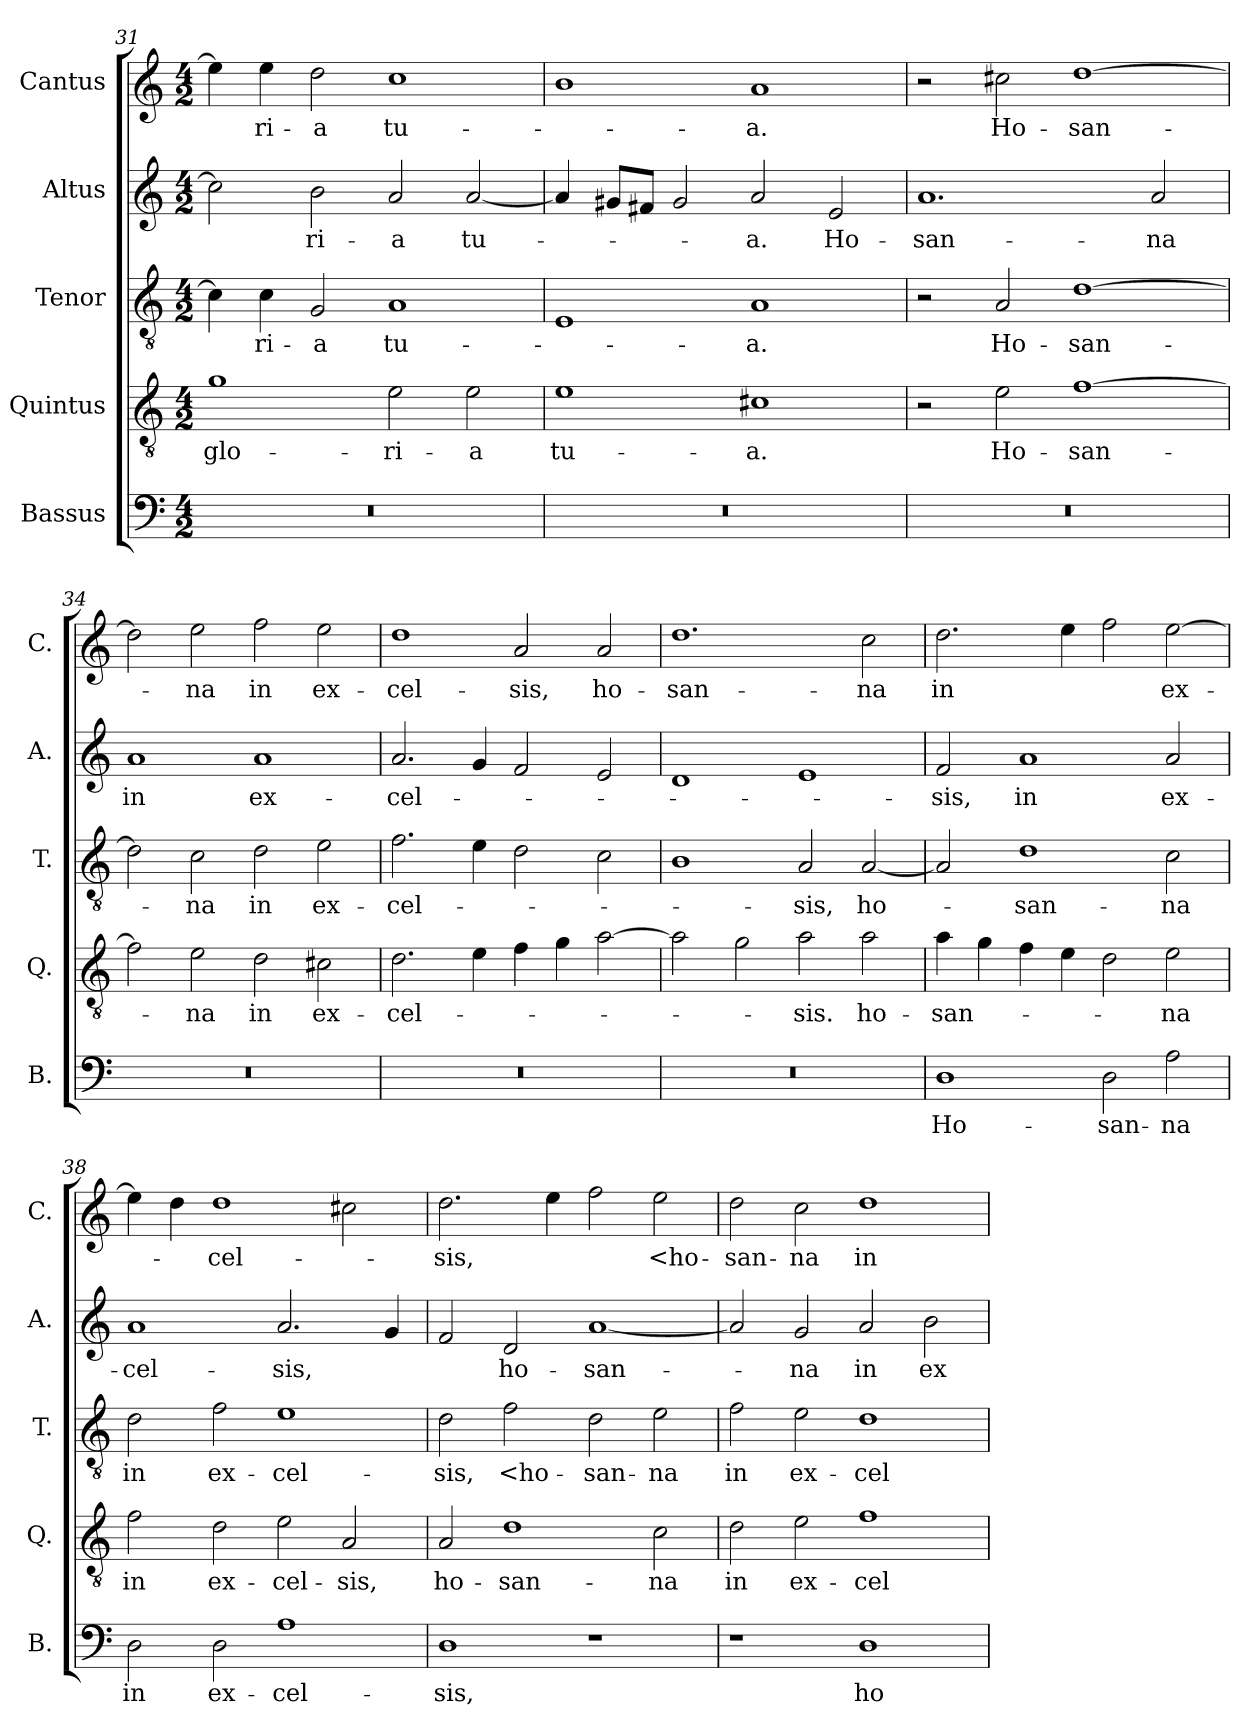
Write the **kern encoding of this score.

**kern	**text	**kern	**text	**kern	**text	**kern	**text	**kern	**text
*part5	*part5	*part4	*part4	*part3	*part3	*part2	*part2	*part1	*part1
*staff5	*staff5	*staff4	*staff4	*staff3	*staff3	*staff2	*staff2	*staff1	*staff1
*I"Bassus	*	*I"Quintus	*	*I"Tenor	*	*I"Altus	*	*I"Cantus	*
*I'B.	*	*I'Q.	*	*I'T.	*	*I'A.	*	*I'C.	*
*clefF4	*	*clefGv2	*	*clefGv2	*	*clefG2	*	*clefG2	*
*	*	*ITrd7c12	*	*ITrd7c12	*	*	*	*	*
*k[]	*	*k[]	*	*k[]	*	*k[]	*	*k[]	*
*C:	*	*C:	*	*C:	*	*C:	*	*C:	*
*M4/2	*	*M4/2	*	*M4/2	*	*M4/2	*	*M4/2	*
=31	=31	=31	=31	=31	=31	=31	=31	=31	=31
0r	.	1G\	glo-	4C\]	.	2cc\]	.	4ee\]	.
.	.	.	.	4C\	-ri-	.	.	4ee\	-ri-
.	.	.	.	2GG/	-a	2b\	-ri-	2dd\	-a
.	.	2E\	-ri-	1AA/	tu-	2a/	-a	1cc\	tu-
.	.	2E\	-a	.	.	[2a/	tu-	.	.
=32	=32	=32	=32	=32	=32	=32	=32	=32	=32
0r	.	1E\	tu-	1EE/	.	4a/]	.	1b\	.
.	.	.	.	.	.	8g#/L	.	.	.
.	.	.	.	.	.	8f#/J	.	.	.
.	.	.	.	.	.	2g#/	.	.	.
.	.	1C#X\	-a.	1AA/	-a.	2a/	-a.	1a/	-a.
.	.	.	.	.	.	2e/	Ho-	.	.
=33	=33	=33	=33	=33	=33	=33	=33	=33	=33
0r	.	2r	.	2r	.	1.a/	-san-	2r	.
.	.	2E\	Ho-	2AA/	Ho-	.	.	2cc#X\	Ho-
.	.	[1F\	-san-	[1D\	-san-	.	.	[1dd\	-san-
.	.	.	.	.	.	2a/	-na	.	.
=34	=34	=34	=34	=34	=34	=34	=34	=34	=34
0r	.	2F\]	.	2D\]	.	1a/	in	2dd\]	.
.	.	2E\	-na	2C\	-na	.	.	2ee\	-na
.	.	2D\	in	2D\	in	1a/	ex-	2ff\	in
.	.	2C#X\	ex-	2E\	ex-	.	.	2ee\	ex-
=35	=35	=35	=35	=35	=35	=35	=35	=35	=35
0r	.	2.D\	-cel-	2.F\	-cel-	2.a/	-cel-	1dd\	-cel-
.	.	4E\	.	4E\	.	4g/	.	.	.
.	.	4F\	.	2D\	.	2f/	.	2a/	-sis,
.	.	4G\	.	.	.	.	.	.	.
.	.	[2A\	.	2C\	.	2e/	.	2a/	ho-
=36	=36	=36	=36	=36	=36	=36	=36	=36	=36
0r	.	2A\]	.	1BB\	.	1d/	.	1.dd\	-san-
.	.	2G\	.	.	.	.	.	.	.
.	.	2A\	-sis.	2AA/	-sis,	1e/	.	.	.
.	.	2A\	ho-	[2AA/	ho-	.	.	2cc\	-na
=37	=37	=37	=37	=37	=37	=37	=37	=37	=37
1D\	Ho-	4A\	-san-	2AA/]	.	2f/	-sis,	2.dd\	in
.	.	4G\	.	.	.	.	.	.	.
.	.	4F\	.	1D\	-san-	1a/	in	.	.
.	.	4E\	.	.	.	.	.	4ee\	.
2D\	-san-	2D\	.	.	.	.	.	2ff\	.
2A\	-na	2E\	-na	2C\	-na	2a/	ex-	[2ee\	ex-
=38	=38	=38	=38	=38	=38	=38	=38	=38	=38
2D\	in	2F\	in	2D\	in	1a/	-cel-	4ee\]	.
.	.	.	.	.	.	.	.	4dd\	.
2D\	ex-	2D\	ex-	2F\	ex-	.	.	1dd\	-cel-
1A\	-cel-	2E\	-cel-	1E\	-cel-	2.a/	-sis,	.	.
.	.	2AA/	-sis,	.	.	.	.	2cc#\	.
.	.	.	.	.	.	4g/	.	.	.
=39	=39	=39	=39	=39	=39	=39	=39	=39	=39
1D\	-sis,	2AA/	ho-	2D\	-sis,	2f/	.	2.dd\	-sis,
.	.	1D\	-san-	2F\	<ho-	2d/	ho-	.	.
.	.	.	.	.	.	.	.	4ee\	.
1r	.	.	.	2D\	-san-	[1a/	-san-	2ff\	.
.	.	2C\	-na	2E\	-na	.	.	2ee\	<ho-
=40	=40	=40	=40	=40	=40	=40	=40	=40	=40
1r	.	2D\	in	2F\	in	2a/]	.	2dd\	-san-
.	.	2E\	ex-	2E\	ex-	2g/	-na	2cc\	-na
1D\	ho-	1F\	-cel-	1D\	-cel-	2a/	in	1dd\	in
.	.	.	.	.	.	2b\	ex-	.	.
=	=	=	=	=	=	=	=	=	=
*-	*-	*-	*-	*-	*-	*-	*-	*-	*-
